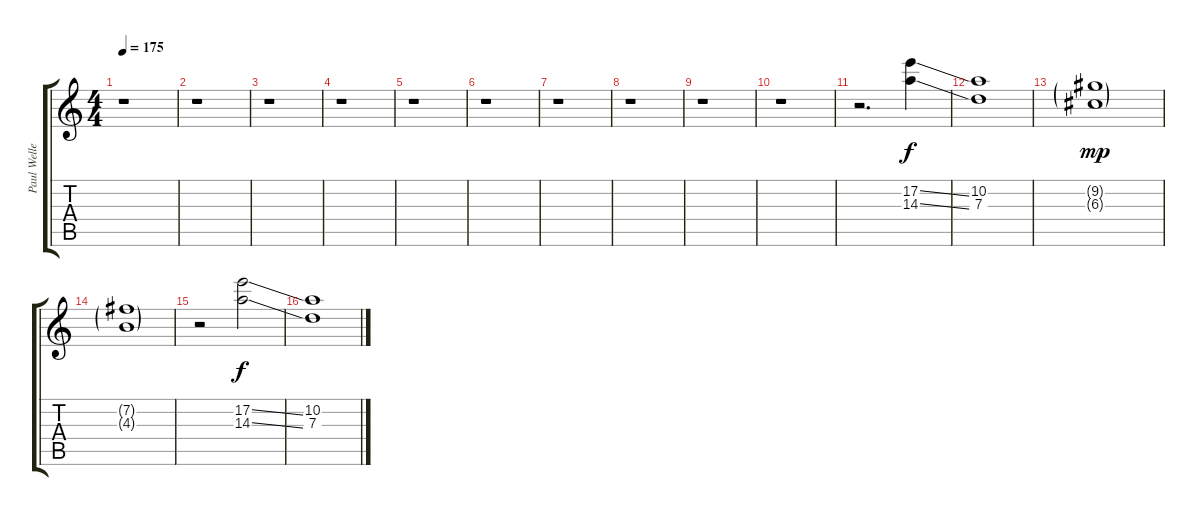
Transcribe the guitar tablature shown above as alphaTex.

\track ("Paul Weller guitar2" "Paul Welle") {instrument distortionguitar}
\staff {score tabs}
\tuning (E4 B3 G3 D3 A2 E2) {hide}
\ts (4 4)
\tempo 175
\clef g2
\ks c
r.1{dy f} |
r.1 |
r.1 |
r.1 |
r.1 |
r.1 |
r.1 |
r.1 |
r.1 |
r.1 |
r.2{d} (17.2{ss} 14.3{ss}).4{volume 16} |
(10.2 7.3).1 |
(9.2{g} 6.3{g}).1{dy mp} |
(7.2{g} 4.3{g}).1 |
r.2 (17.2{ss} 14.3{ss}).2{dy f volume 16} |
(10.2 7.3).1
